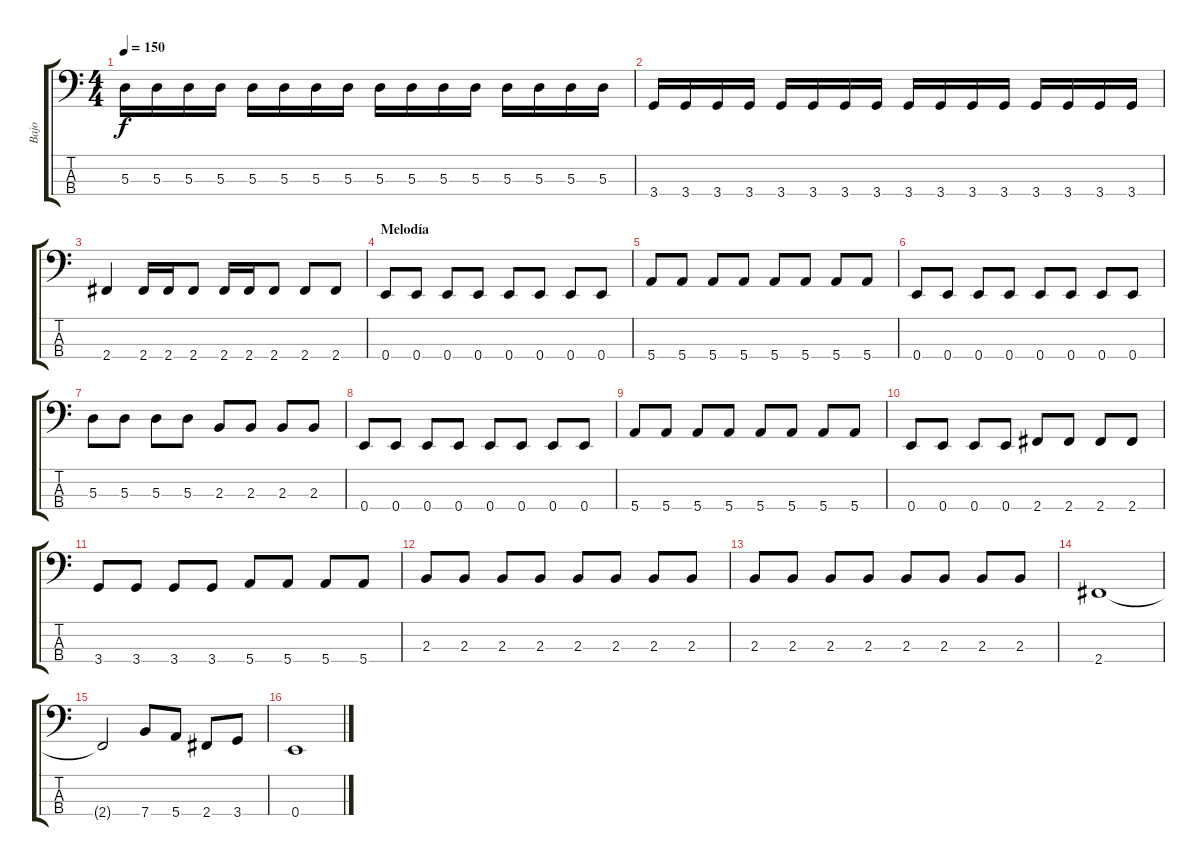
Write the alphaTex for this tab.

\track ("Bajo" "Bajo") {instrument electricbassfinger}
\staff {score tabs}
\tuning (G2 D2 A1 E1) {hide}
\ts (4 4)
\tempo 150
\clef f4
\ks c
5.3.16{dy f} 5.3.16 5.3.16 5.3.16 5.3.16 5.3.16 5.3.16 5.3.16 5.3.16 5.3.16 5.3.16 5.3.16 5.3.16 5.3.16 5.3.16 5.3.16 |
3.4.16 3.4.16 3.4.16 3.4.16 3.4.16 3.4.16 3.4.16 3.4.16 3.4.16 3.4.16 3.4.16 3.4.16 3.4.16 3.4.16 3.4.16 3.4.16 |
2.4.4 2.4.16 2.4.16 2.4.8 2.4.16 2.4.16 2.4.8 2.4.8 2.4.8 |
\section ("" "Melodía")
0.4.8 0.4.8 0.4.8 0.4.8 0.4.8 0.4.8 0.4.8 0.4.8 |
5.4.8 5.4.8 5.4.8 5.4.8 5.4.8 5.4.8 5.4.8 5.4.8 |
0.4.8 0.4.8 0.4.8 0.4.8 0.4.8 0.4.8 0.4.8 0.4.8 |
5.3.8 5.3.8 5.3.8 5.3.8 2.3.8 2.3.8 2.3.8 2.3.8 |
0.4.8 0.4.8 0.4.8 0.4.8 0.4.8 0.4.8 0.4.8 0.4.8 |
5.4.8 5.4.8 5.4.8 5.4.8 5.4.8 5.4.8 5.4.8 5.4.8 |
0.4.8 0.4.8 0.4.8 0.4.8 2.4.8 2.4.8 2.4.8 2.4.8 |
3.4.8 3.4.8 3.4.8 3.4.8 5.4.8 5.4.8 5.4.8 5.4.8 |
2.3.8 2.3.8 2.3.8 2.3.8 2.3.8 2.3.8 2.3.8 2.3.8 |
2.3.8 2.3.8 2.3.8 2.3.8 2.3.8 2.3.8 2.3.8 2.3.8 |
2.4.1 |
2.4{t}.2 7.4.8 5.4.8 2.4.8 3.4.8 |
0.4.1
